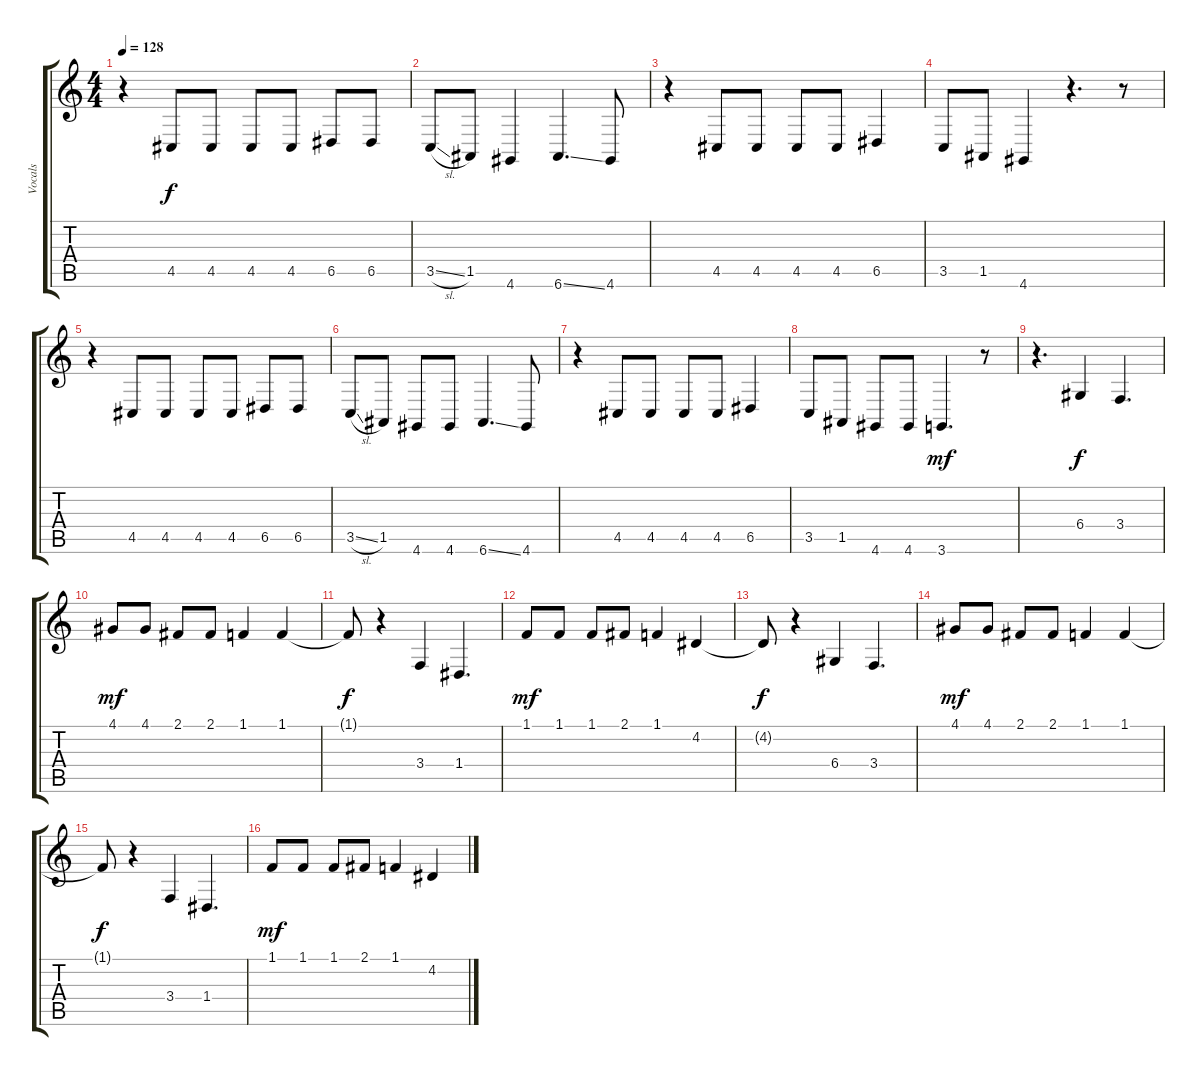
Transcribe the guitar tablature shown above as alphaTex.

\track ("Vocals" "Vocals") {instrument tuba}
\staff {score tabs}
\tuning (E4 B3 G3 D3 A2 E2) {hide}
\ts (4 4)
\tempo 128
\clef g2
\ks c
r.4{dy mf} 4.5.8{dy f} 4.5.8 4.5.8 4.5.8 6.5.8 6.5.8 |
3.5{sl}.8 1.5.8 4.6.4 6.6{ss}.4{d} 4.6.8 |
r.4 4.5.8 4.5.8 4.5.8 4.5.8 6.5.4 |
3.5.8 1.5.8 4.6.4 r.4{d} r.8 |
r.4 4.5.8 4.5.8 4.5.8 4.5.8 6.5.8 6.5.8 |
3.5{sl}.8 1.5.8 4.6.8 4.6.8 6.6{ss}.4{d} 4.6.8 |
r.4 4.5.8 4.5.8 4.5.8 4.5.8 6.5.4 |
3.5.8 1.5.8 4.6.8 4.6.8 3.6.4{d dy mf} r.8 |
r.4{d} 6.4.4{dy f} 3.4.4{d} |
4.1.8{dy mf} 4.1.8 2.1.8 2.1.8 1.1.4 1.1.4 |
1.1{t}.8{dy f} r.4 3.4.4 1.4.4{d} |
1.1.8{dy mf} 1.1.8 1.1.8 2.1.8 1.1.4 4.2.4 |
4.2{t}.8{dy f} r.4 6.4.4 3.4.4{d} |
4.1.8{dy mf} 4.1.8 2.1.8 2.1.8 1.1.4 1.1.4 |
1.1{t}.8{dy f} r.4 3.4.4 1.4.4{d} |
1.1.8{dy mf} 1.1.8 1.1.8 2.1.8 1.1.4 4.2.4
